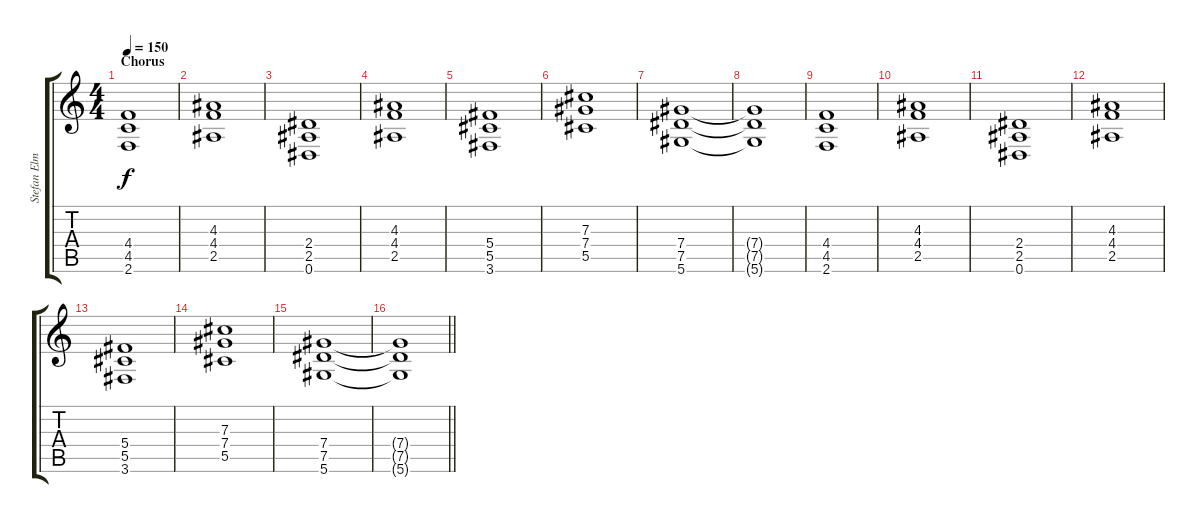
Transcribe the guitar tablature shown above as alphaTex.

\track ("Stefan Elmgren" "Stefan Elm") {instrument distortionguitar}
\staff {score tabs}
\tuning (Eb4 Bb3 Gb3 Db3 Ab2 Eb2) {hide}
\ts (4 4)
\section ("" "Chorus")
\tempo 150
\clef g2
\ks c
(4.4 4.5 2.6).1{dy f} |
(4.3 4.4 2.5).1 |
(2.4 2.5 0.6).1 |
(4.3 4.4 2.5).1 |
(5.4 5.5 3.6).1 |
(7.3 7.4 5.5).1 |
(7.4 7.5 5.6).1 |
(7.4{t} 7.5{t} 5.6{t}).1 |
(4.4 4.5 2.6).1 |
(4.3 4.4 2.5).1 |
(2.4 2.5 0.6).1 |
(4.3 4.4 2.5).1 |
(5.4 5.5 3.6).1 |
(7.3 7.4 5.5).1 |
(7.4 7.5 5.6).1 |
\barLineRight lightlight
(7.4{t} 7.5{t} 5.6{t}).1
